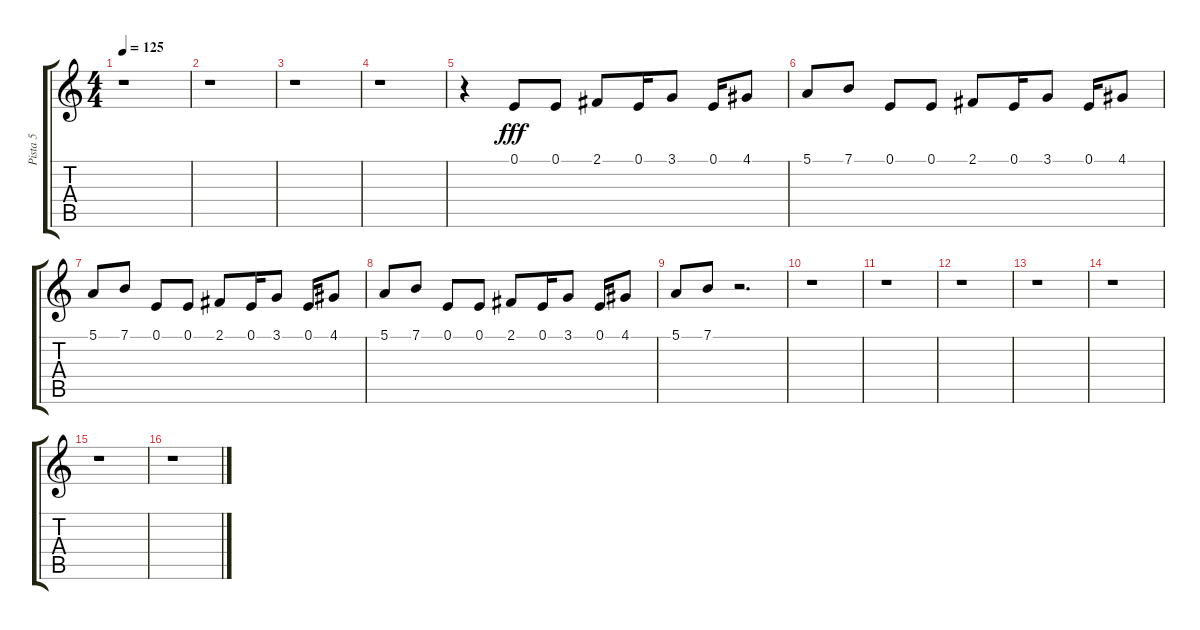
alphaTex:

\track ("Pista 5" "Pista 5") {instrument lead8bassandlead}
\staff {score tabs}
\tuning (E4 B3 G3 D3 A2 E2) {hide}
\ts (4 4)
\tempo 125
\clef g2
\ks c
r.1{dy fff} |
r.1 |
r.1 |
r.1 |
r.4 0.1.8 0.1.8 2.1.8 0.1.16 3.1.8 0.1.16 4.1.8 |
5.1.8 7.1.8 0.1.8 0.1.8 2.1.8 0.1.16 3.1.8 0.1.16 4.1.8 |
5.1.8 7.1.8 0.1.8 0.1.8 2.1.8 0.1.16 3.1.8 0.1.16 4.1.8 |
5.1.8 7.1.8 0.1.8 0.1.8 2.1.8 0.1.16 3.1.8 0.1.16 4.1.8 |
5.1.8 7.1.8 r.2{d} |
r.1 |
r.1 |
r.1 |
r.1 |
r.1 |
r.1 |
r.1
